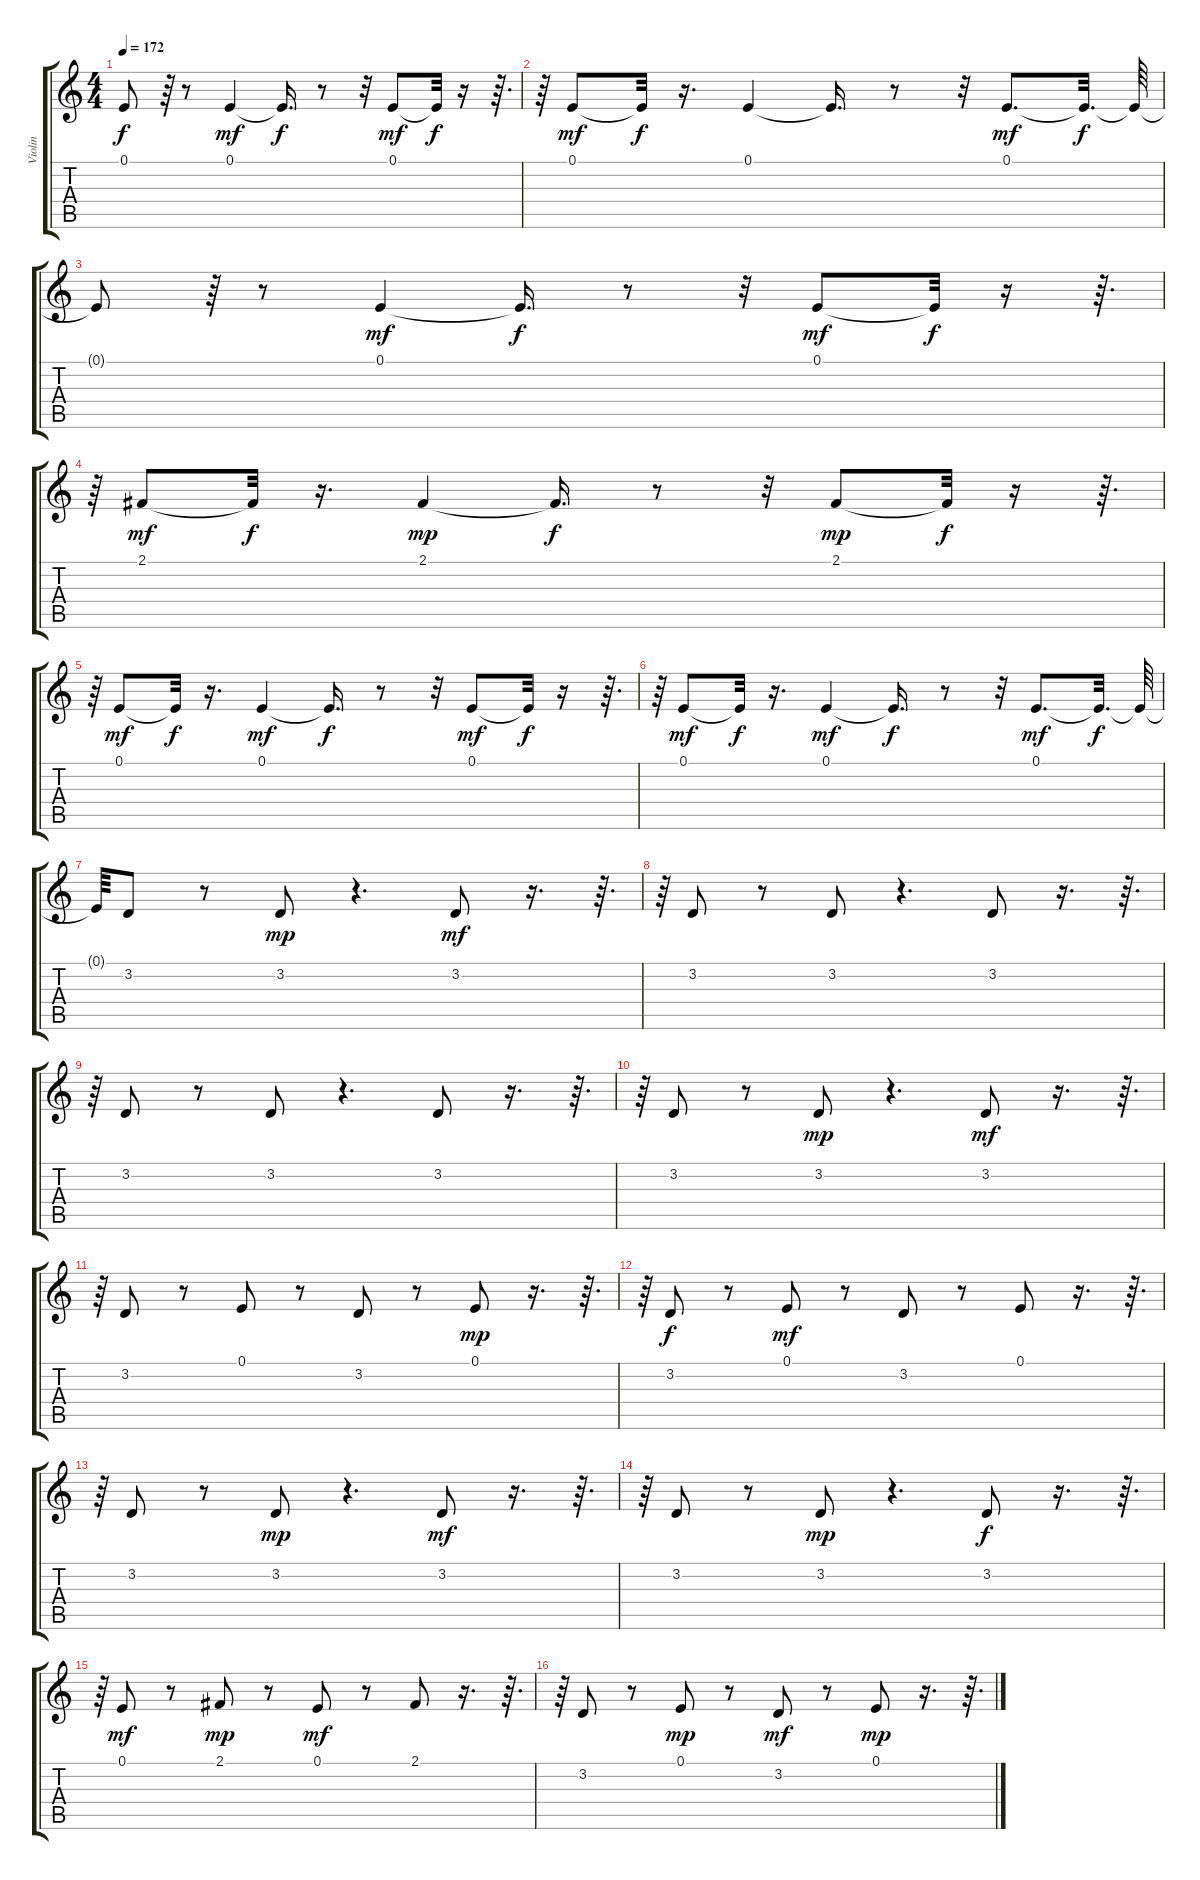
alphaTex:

\track ("Violin" "Violin") {instrument stringensemble1}
\staff {score tabs}
\tuning (E4 B3 G3 D3 A2 E2) {hide}
\ts (4 4)
\tempo 172
\clef g2
\ks c
0.1{t}.8{dy f} r.64 r.8 0.1.4{dy mf} 0.1{t}.16{d dy f} r.8 r.32 0.1.8{dy mf} 0.1{t}.32{dy f} r.16 r.64{d} |
r.64 0.1.8{dy mf} 0.1{t}.32{dy f} r.16{d} 0.1.4 0.1{t}.16{d} r.8 r.32 0.1.8{d dy mf} 0.1{t}.32{d dy f} 0.1{t}.64 |
0.1{t}.8 r.64 r.8 0.1.4{dy mf} 0.1{t}.16{d dy f} r.8 r.32 0.1.8{dy mf} 0.1{t}.32{dy f} r.16 r.64{d} |
r.64 2.1.8{dy mf} 2.1{t}.32{dy f} r.16{d} 2.1.4{dy mp} 2.1{t}.16{d dy f} r.8 r.32 2.1.8{dy mp} 2.1{t}.32{dy f} r.16 r.64{d} |
r.64 0.1.8{dy mf} 0.1{t}.32{dy f} r.16{d} 0.1.4{dy mf} 0.1{t}.16{d dy f} r.8 r.32 0.1.8{dy mf} 0.1{t}.32{dy f} r.16 r.64{d} |
r.64 0.1.8{dy mf} 0.1{t}.32{dy f} r.16{d} 0.1.4{dy mf} 0.1{t}.16{d dy f} r.8 r.32 0.1.8{d dy mf} 0.1{t}.32{d dy f} 0.1{t}.64 |
0.1{t}.64 3.2.8 r.8 3.2.8{dy mp} r.4{d} 3.2.8{dy mf} r.16{d} r.64{d} |
r.64 3.2.8 r.8 3.2.8 r.4{d} 3.2.8 r.16{d} r.64{d} |
r.64 3.2.8 r.8 3.2.8 r.4{d} 3.2.8 r.16{d} r.64{d} |
r.64 3.2.8 r.8 3.2.8{dy mp} r.4{d} 3.2.8{dy mf} r.16{d} r.64{d} |
r.64 3.2.8 r.8 0.1.8 r.8 3.2.8 r.8 0.1.8{dy mp} r.16{d} r.64{d} |
r.64 3.2.8{dy f} r.8 0.1.8{dy mf} r.8 3.2.8 r.8 0.1.8 r.16{d} r.64{d} |
r.64 3.2.8 r.8 3.2.8{dy mp} r.4{d} 3.2.8{dy mf} r.16{d} r.64{d} |
r.64 3.2.8 r.8 3.2.8{dy mp} r.4{d} 3.2.8{dy f} r.16{d} r.64{d} |
r.64 0.1.8{dy mf} r.8 2.1.8{dy mp} r.8 0.1.8{dy mf} r.8 2.1.8 r.16{d} r.64{d} |
r.64 3.2.8 r.8 0.1.8{dy mp} r.8 3.2.8{dy mf} r.8 0.1.8{dy mp} r.16{d} r.64{d}
